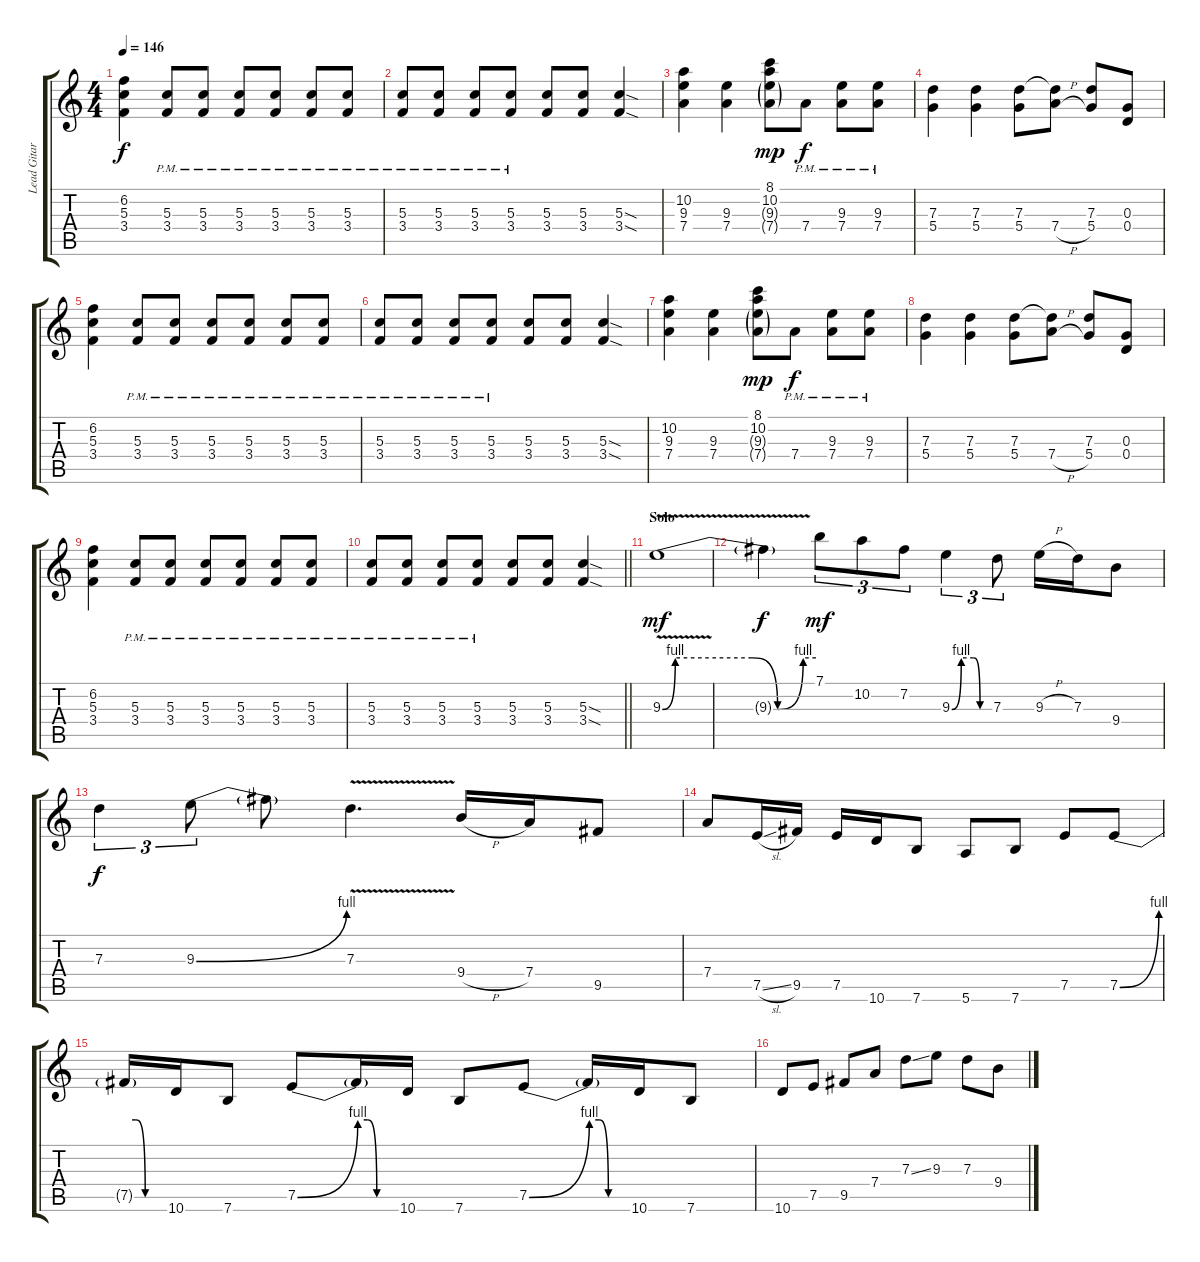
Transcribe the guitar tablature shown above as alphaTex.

\track ("Lead Gitara" "Lead Gitar") {instrument overdrivenguitar}
\staff {score tabs}
\tuning (E4 B3 G3 D3 A2 E2) {hide}
\ts (4 4)
\tempo 146
\clef g2
\ks c
(6.2 5.3 3.4).4{dy f} (5.3{pm} 3.4{pm}).8 (5.3{pm} 3.4{pm}).8 (5.3{pm} 3.4{pm}).8 (5.3{pm} 3.4{pm}).8 (5.3{pm} 3.4{pm}).8 (5.3{pm} 3.4{pm}).8 |
(5.3{pm} 3.4).8 (5.3{pm} 3.4).8 (5.3{pm} 3.4).8 (5.3{pm} 3.4).8 (5.3 3.4).8 (5.3 3.4).8 (5.3{sod} 3.4{sod}).4 |
(10.2 9.3 7.4).4 (9.3 7.4).4 (8.1 10.2 9.3{g} 7.4{g}).8{dy mp} 7.4{pm}.8{dy f} (9.3{pm} 7.4{pm}).8 (9.3{pm} 7.4{pm}).8 |
(7.3 5.4).4 (7.3 5.4).4 (7.3 5.4).8 (7.3{t} 7.4{h}).8 (7.3 5.4).8 (0.3 0.4).8 |
(6.2 5.3 3.4).4 (5.3{pm} 3.4{pm}).8 (5.3{pm} 3.4{pm}).8 (5.3{pm} 3.4{pm}).8 (5.3{pm} 3.4{pm}).8 (5.3{pm} 3.4{pm}).8 (5.3{pm} 3.4{pm}).8 |
(5.3{pm} 3.4).8 (5.3{pm} 3.4).8 (5.3{pm} 3.4).8 (5.3{pm} 3.4).8 (5.3 3.4).8 (5.3 3.4).8 (5.3{sod} 3.4{sod}).4 |
(10.2 9.3 7.4).4 (9.3 7.4).4 (8.1 10.2 9.3{g} 7.4{g}).8{dy mp} 7.4{pm}.8{dy f} (9.3{pm} 7.4{pm}).8 (9.3{pm} 7.4{pm}).8 |
(7.3 5.4).4 (7.3 5.4).4 (7.3 5.4).8 (7.3{t} 7.4{h}).8 (7.3 5.4).8 (0.3 0.4).8 |
(6.2 5.3 3.4).4 (5.3{pm} 3.4{pm}).8 (5.3{pm} 3.4{pm}).8 (5.3{pm} 3.4{pm}).8 (5.3{pm} 3.4{pm}).8 (5.3{pm} 3.4{pm}).8 (5.3{pm} 3.4{pm}).8 |
\barLineRight lightlight
(5.3{pm} 3.4).8 (5.3{pm} 3.4).8 (5.3{pm} 3.4).8 (5.3{pm} 3.4).8 (5.3 3.4).8 (5.3 3.4).8 (5.3{sod} 3.4{sod}).4 |
\section ("" "Solo")
9.3{be (custom 0 0 5 4 35 4 45 0 55 4 60 4) v}.1{dy mf volume 16} |
9.3{t}.4{dy f} 7.1.8{tu (3 2) dy mf} 10.2.8{tu (3 2)} 7.2.8{tu (3 2)} 9.3{be (custom 0 0 15 4 35 4 45 0 60 0)}.4{tu (3 2)} 7.3.8{tu (3 2)} 9.3{h}.16 7.3.16 9.4.8 |
7.3.4{tu (3 2) dy f} 9.3{be (bend 0 0 60 4)}.8{tu (3 2)} 9.3{t}.8 7.3{v}.4{d} 9.4{h}.16 7.4.16 9.5.8 |
7.4.8 7.5{sl}.16 9.5.16 7.5.16 10.6.16 7.6.8 5.6.8 7.6.8 7.5.8 7.5{be (bend 0 0 60 4)}.8 |
7.5{be (custom 0 4 15 4 30 0 60 0) t}.16 10.6.16 7.6.8 7.5{be (bend 0 0 60 4)}.8 7.5{be (custom 0 4 15 4 30 0 60 0) t}.16 10.6.16 7.6.8 7.5{be (bend 0 0 60 4)}.8 7.5{be (custom 0 4 15 4 30 0 60 0) t}.16 10.6.16 7.6.8 |
10.6.8 7.5.8 9.5.8 7.4.8 7.3{ss}.8 9.3.8 7.3.8 9.4.8
